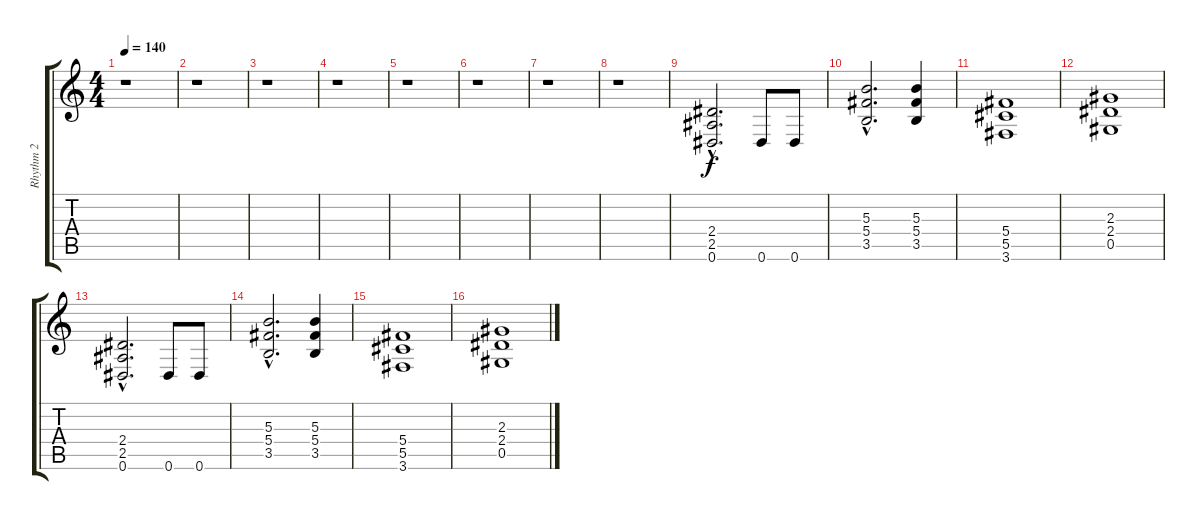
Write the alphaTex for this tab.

\track ("Rhythm 2" "Rhythm 2") {instrument overdrivenguitar}
\staff {score tabs}
\tuning (Eb4 Bb3 Gb3 Db3 Ab2 Eb2) {hide}
\ts (4 4)
\tempo 140
\clef g2
\ks c
r.1{dy f} |
r.1 |
r.1 |
r.1 |
r.1 |
r.1 |
r.1 |
r.1 |
(2.4{hac} 2.5{hac} 0.6{hac}).2{d} 0.6.8 0.6.8 |
(5.3{hac} 5.4{hac} 3.5{hac}).2{d} (5.3 5.4 3.5).4 |
(5.4 5.5 3.6).1 |
(2.3 2.4 0.5).1 |
(2.4{hac} 2.5{hac} 0.6{hac}).2{d} 0.6.8 0.6.8 |
(5.3{hac} 5.4{hac} 3.5{hac}).2{d} (5.3 5.4 3.5).4 |
(5.4 5.5 3.6).1 |
(2.3 2.4 0.5).1
